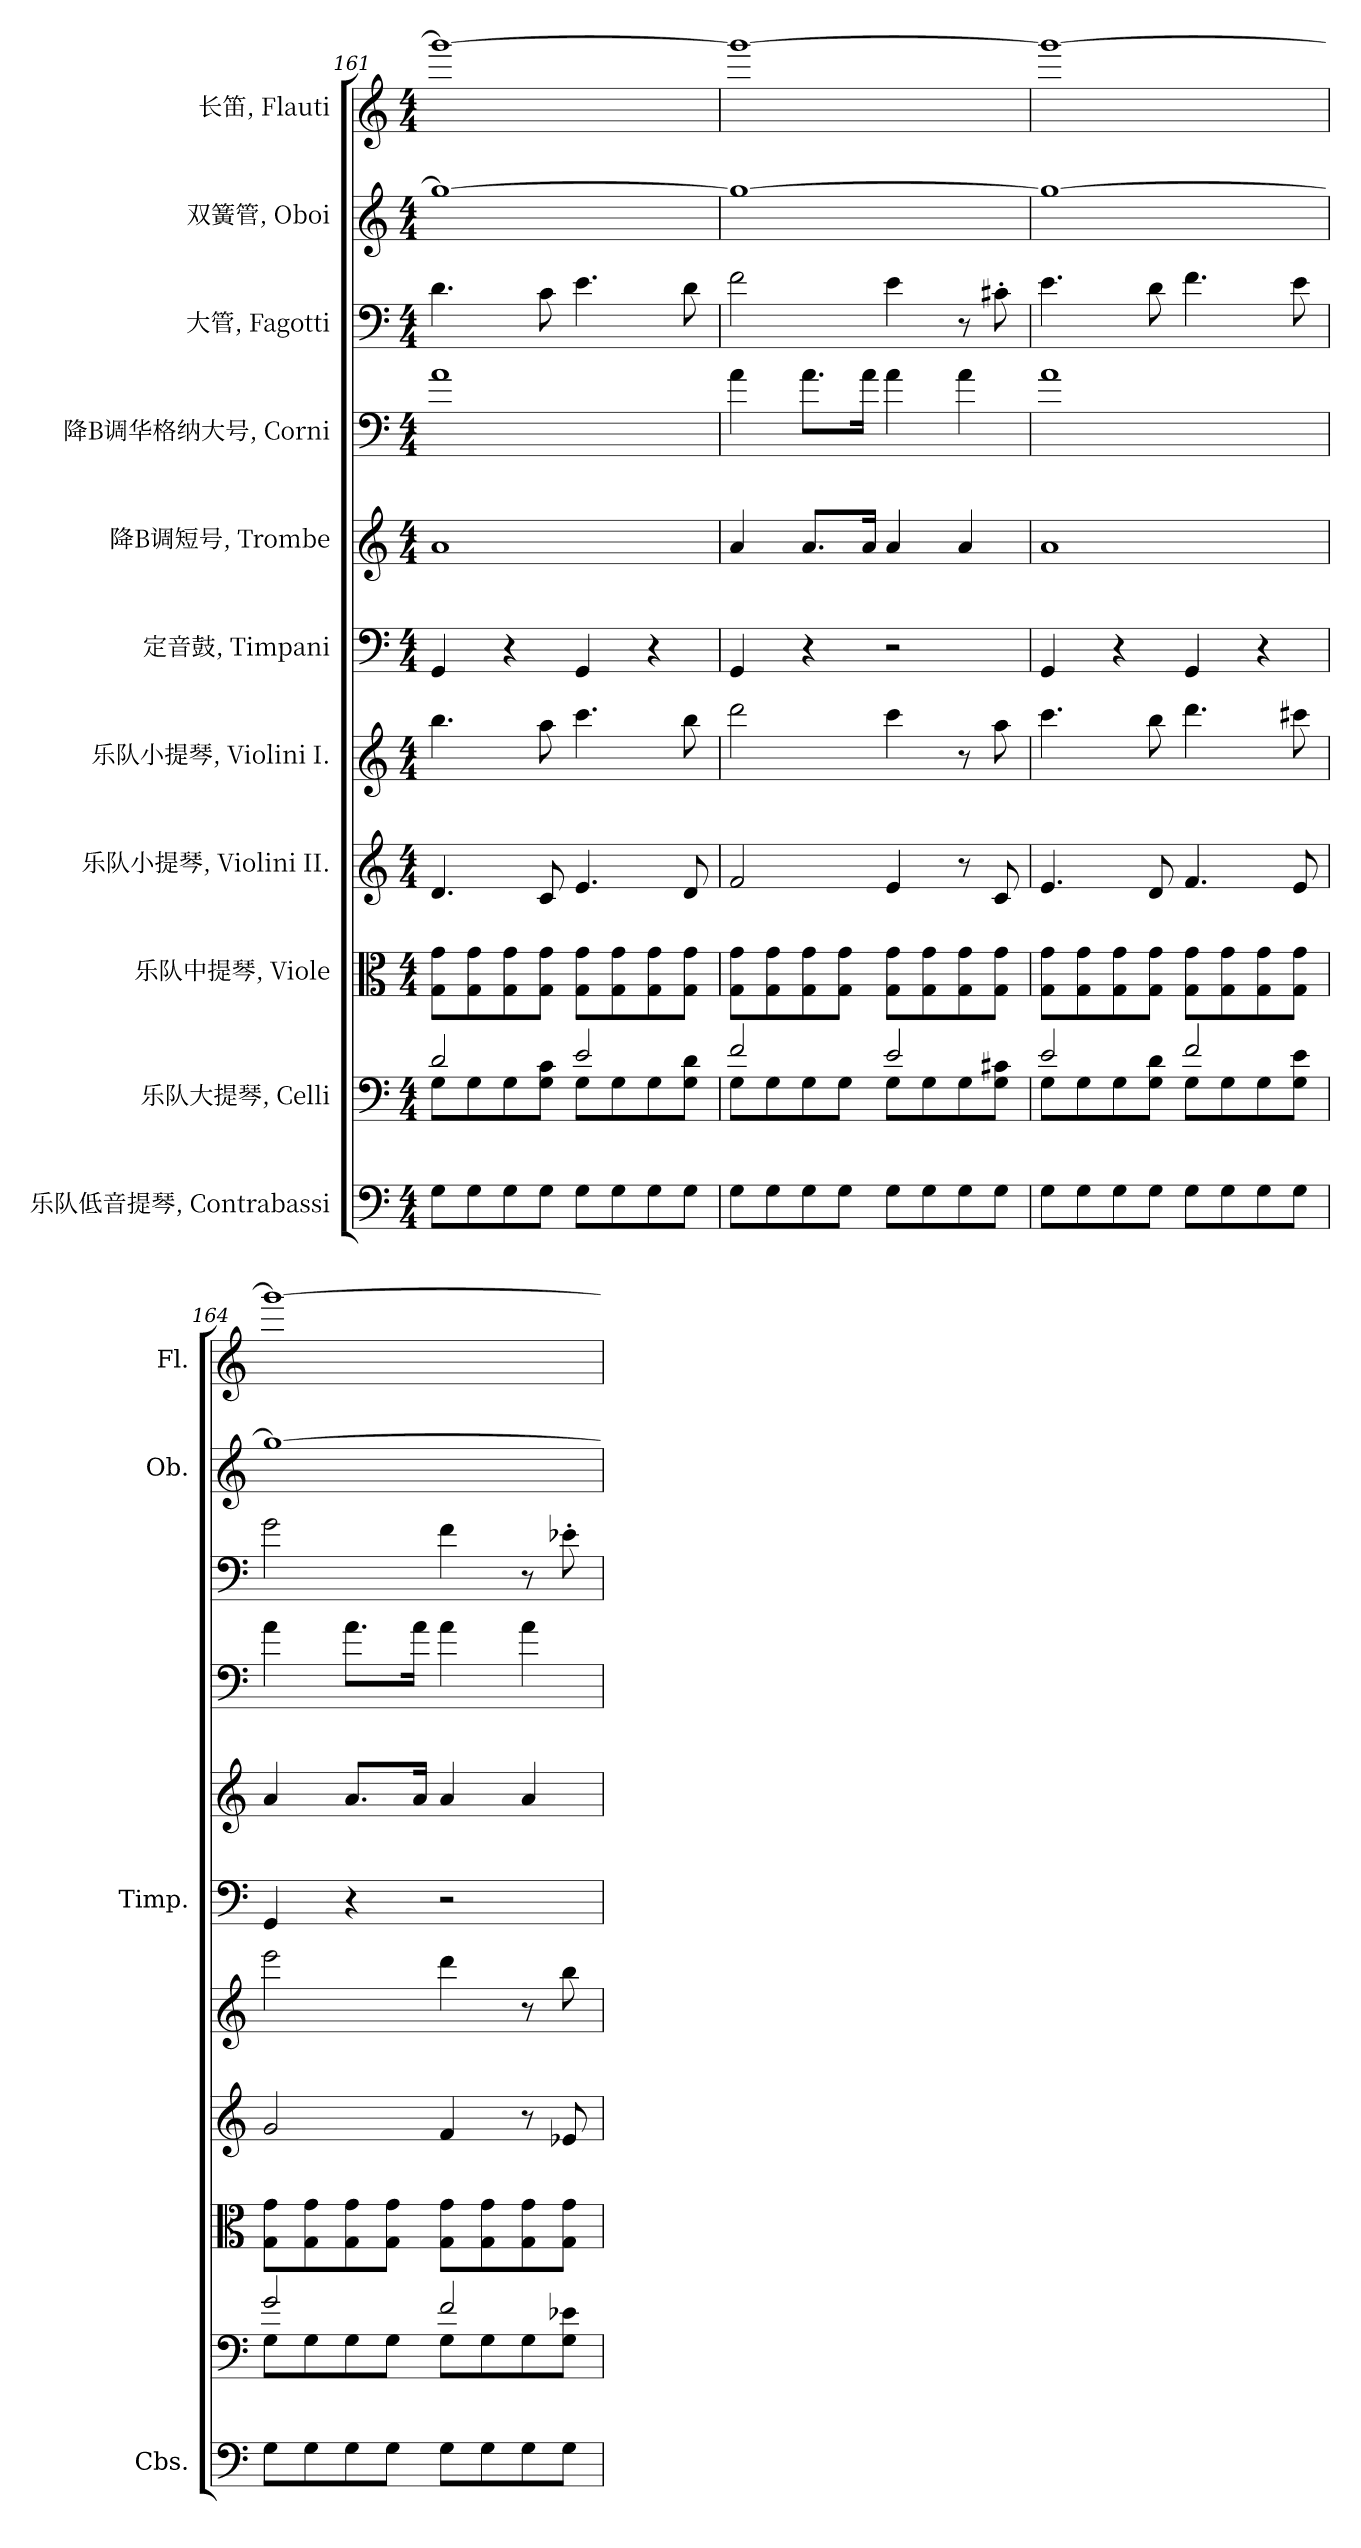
**kern	**kern	**kern	**kern	**kern	**kern	**kern	**kern	**kern	**kern	**kern
*part11	*part10	*part9	*part8	*part7	*part6	*part5	*part4	*part3	*part2	*part1
*staff11	*staff10	*staff9	*staff8	*staff7	*staff6	*staff5	*staff4	*staff3	*staff2	*staff1
*I"乐队低音提琴, Contrabassi	*I"乐队大提琴, Celli	*I"乐队中提琴, Viole	*I"乐队小提琴, Violini II.	*I"乐队小提琴, Violini I.	*I"定音鼓, Timpani	*I"降B调短号, Trombe	*I"降B调华格纳大号, Corni	*I"大管, Fagotti	*I"双簧管, Oboi	*I"长笛, Flauti
*I'Cbs.	*	*	*	*	*I'Timp.	*	*	*	*I'Ob.	*I'Fl.
!!LO:PB:g=z
*clefF4	*clefF4	*clefC3	*clefG2	*clefG2	*clefF4	*clefG2	*clefF4	*clefF4	*clefG2	*clefG2
*ITrd7c12	*	*	*	*	*	*ITrd1c2	*ITrd1c2	*	*	*
*k[]	*k[]	*k[]	*k[]	*k[]	*k[]	*k[b-e-]	*k[b-e-]	*k[]	*k[]	*k[]
*M4/4	*M4/4	*M4/4	*M4/4	*M4/4	*M4/4	*M4/4	*M4/4	*M4/4	*M4/4	*M4/4
=161	=161	=161	=161	=161	=161	=161	=161	=161	=161	=161
*	*^	*	*	*	*	*	*	*	*	*
8GG\L	2d/	8G\L	8G\ 8g\L	4.d/	4.bb\	4GG/	1g	1g	4.d\	1gg_	1ggg_
8GG\	.	8G\	8G\ 8g\	.	.	.	.	.	.	.	.
8GG\	.	8G\	8G\ 8g\	.	.	4r	.	.	.	.	.
8GG\J	.	8G\ 8c\J	8G\ 8g\J	8c/	8aa\	.	.	.	8c\	.	.
8GG\L	2e/	8G\L	8G\ 8g\L	4.e/	4.ccc\	4GG/	.	.	4.e\	.	.
8GG\	.	8G\	8G\ 8g\	.	.	.	.	.	.	.	.
8GG\	.	8G\	8G\ 8g\	.	.	4r	.	.	.	.	.
8GG\J	.	8G\ 8d\J	8G\ 8g\J	8d/	8bb\	.	.	.	8d\	.	.
=162	=162	=162	=162	=162	=162	=162	=162	=162	=162	=162	=162
8GG\L	2f/	8G\L	8G\ 8g\L	2f/	2ddd\	4GG/	4g/	4g\	2f\	1gg_	1ggg_
8GG\	.	8G\	8G\ 8g\	.	.	.	.	.	.	.	.
8GG\	.	8G\	8G\ 8g\	.	.	4r	8.g/L	8.g\L	.	.	.
8GG\J	.	8G\J	8G\ 8g\J	.	.	.	.	.	.	.	.
.	.	.	.	.	.	.	16g/Jk	16g\Jk	.	.	.
8GG\L	2e/	8G\L	8G\ 8g\L	4e/	4ccc\	2r	4g/	4g\	4e\	.	.
8GG\	.	8G\	8G\ 8g\	.	.	.	.	.	.	.	.
8GG\	.	8G\	8G\ 8g\	8r	8r	.	4g/	4g\	8r	.	.
8GG\J	.	8G\ 8c#X\J	8G\ 8g\J	8c/	8aa\	.	.	.	8c#X'\	.	.
=163	=163	=163	=163	=163	=163	=163	=163	=163	=163	=163	=163
8GG\L	2e/	8G\L	8G\ 8g\L	4.e/	4.ccc\	4GG/	1g	1g	4.e\	1gg_	1ggg_
8GG\	.	8G\	8G\ 8g\	.	.	.	.	.	.	.	.
8GG\	.	8G\	8G\ 8g\	.	.	4r	.	.	.	.	.
8GG\J	.	8G\ 8d\J	8G\ 8g\J	8d/	8bb\	.	.	.	8d\	.	.
8GG\L	2f/	8G\L	8G\ 8g\L	4.f/	4.ddd\	4GG/	.	.	4.f\	.	.
8GG\	.	8G\	8G\ 8g\	.	.	.	.	.	.	.	.
8GG\	.	8G\	8G\ 8g\	.	.	4r	.	.	.	.	.
8GG\J	.	8G\ 8e\J	8G\ 8g\J	8e/	8ccc#X\	.	.	.	8e\	.	.
=164	=164	=164	=164	=164	=164	=164	=164	=164	=164	=164	=164
8GG\L	2g/	8G\L	8G\ 8g\L	2g/	2eee\	4GG/	4g/	4g\	2g\	1gg_	1ggg_
8GG\	.	8G\	8G\ 8g\	.	.	.	.	.	.	.	.
8GG\	.	8G\	8G\ 8g\	.	.	4r	8.g/L	8.g\L	.	.	.
8GG\J	.	8G\J	8G\ 8g\J	.	.	.	.	.	.	.	.
.	.	.	.	.	.	.	16g/Jk	16g\Jk	.	.	.
8GG\L	2f/	8G\L	8G\ 8g\L	4f/	4ddd\	2r	4g/	4g\	4f\	.	.
8GG\	.	8G\	8G\ 8g\	.	.	.	.	.	.	.	.
8GG\	.	8G\	8G\ 8g\	8r	8r	.	4g/	4g\	8r	.	.
8GG\J	.	8G\ 8e-X\J	8G\ 8g\J	8e-X/	8bb\	.	.	.	8e-X'\	.	.
*	*v	*v	*	*	*	*	*	*	*	*	*
=	=	=	=	=	=	=	=	=	=	=
*-	*-	*-	*-	*-	*-	*-	*-	*-	*-	*-
